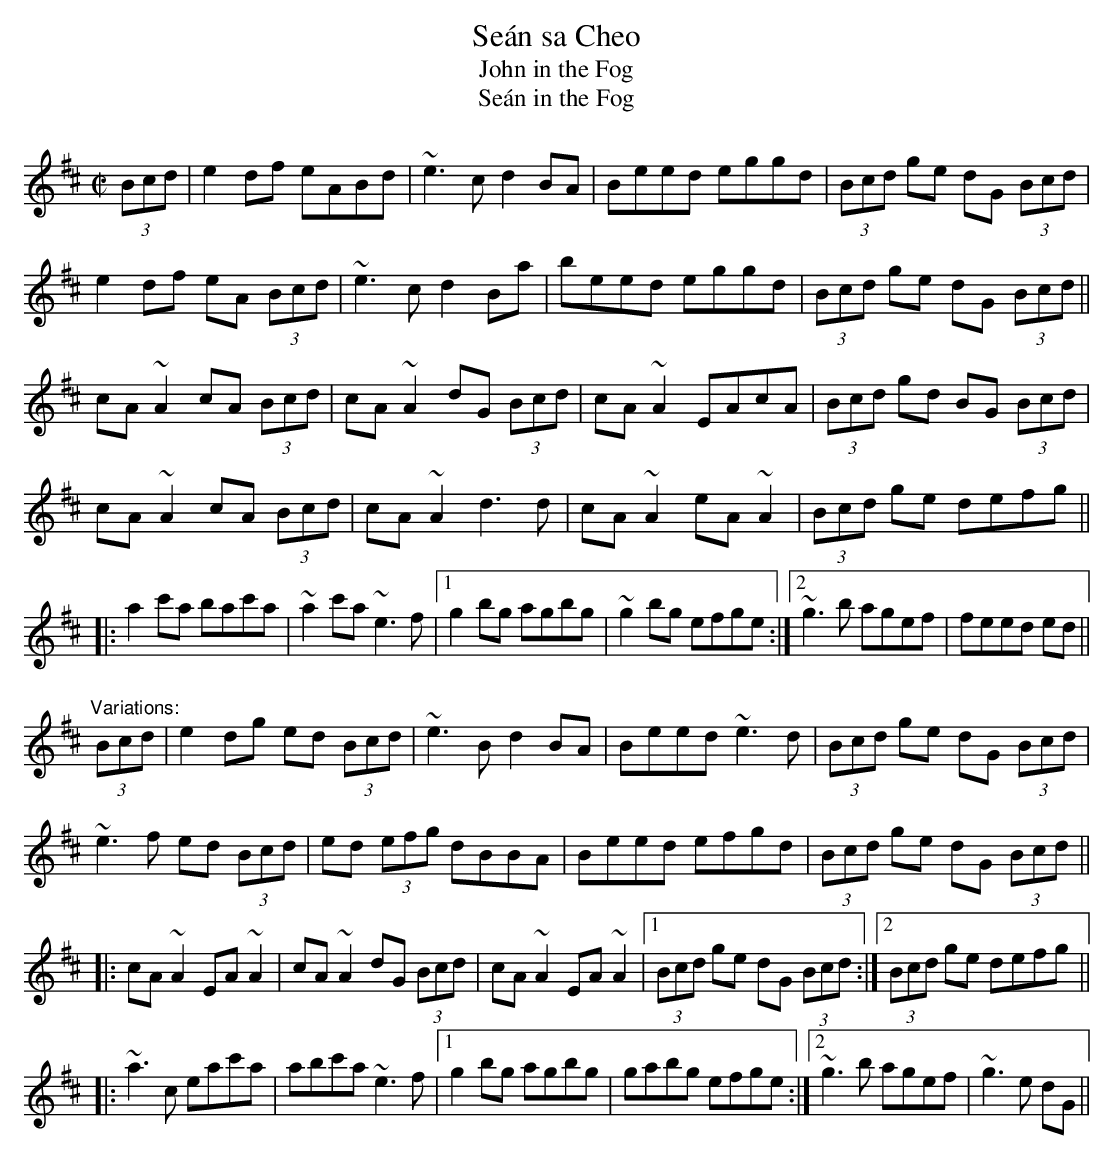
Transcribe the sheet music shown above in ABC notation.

X:1
T:Seán sa Cheo
T:John in the Fog
T:Seán in the Fog
M:C|
K:Amix
(3Bcd|e2df eABd|~e3c d2BA|Beed eggd|(3Bcd ge dG (3Bcd|
e2df eA (3Bcd|~e3c d2Ba|beed eggd|(3Bcd ge dG (3Bcd||
cA~A2 cA (3Bcd|cA~A2 dG (3Bcd|cA~A2 EAcA|(3Bcd gd BG (3Bcd|
cA~A2 cA (3Bcd|cA~A2 d3d|cA~A2 eA~A2|(3Bcd ge defg||
|:a2c'a bac'a|~a2c'a ~e3f|1 g2bg agbg|~g2bg efge:|2 ~g3b agef|feed ed||
"Variations:"
(3Bcd|e2dg ed (3Bcd|~e3B d2BA|Beed ~e3d|(3Bcd ge dG (3Bcd|
~e3f ed (3Bcd|ed (3efg dBBA|Beed efgd|(3Bcd ge dG (3Bcd||
|:cA~A2 EA~A2|cA~A2 dG (3Bcd|cA~A2 EA~A2|1 (3Bcd ge dG (3Bcd:|2 (3Bcd ge defg||
|:~a3c eac'a|abc'a ~e3f|1 g2bg agbg|gabg efge:|2 ~g3b agef|~g3e dG||
